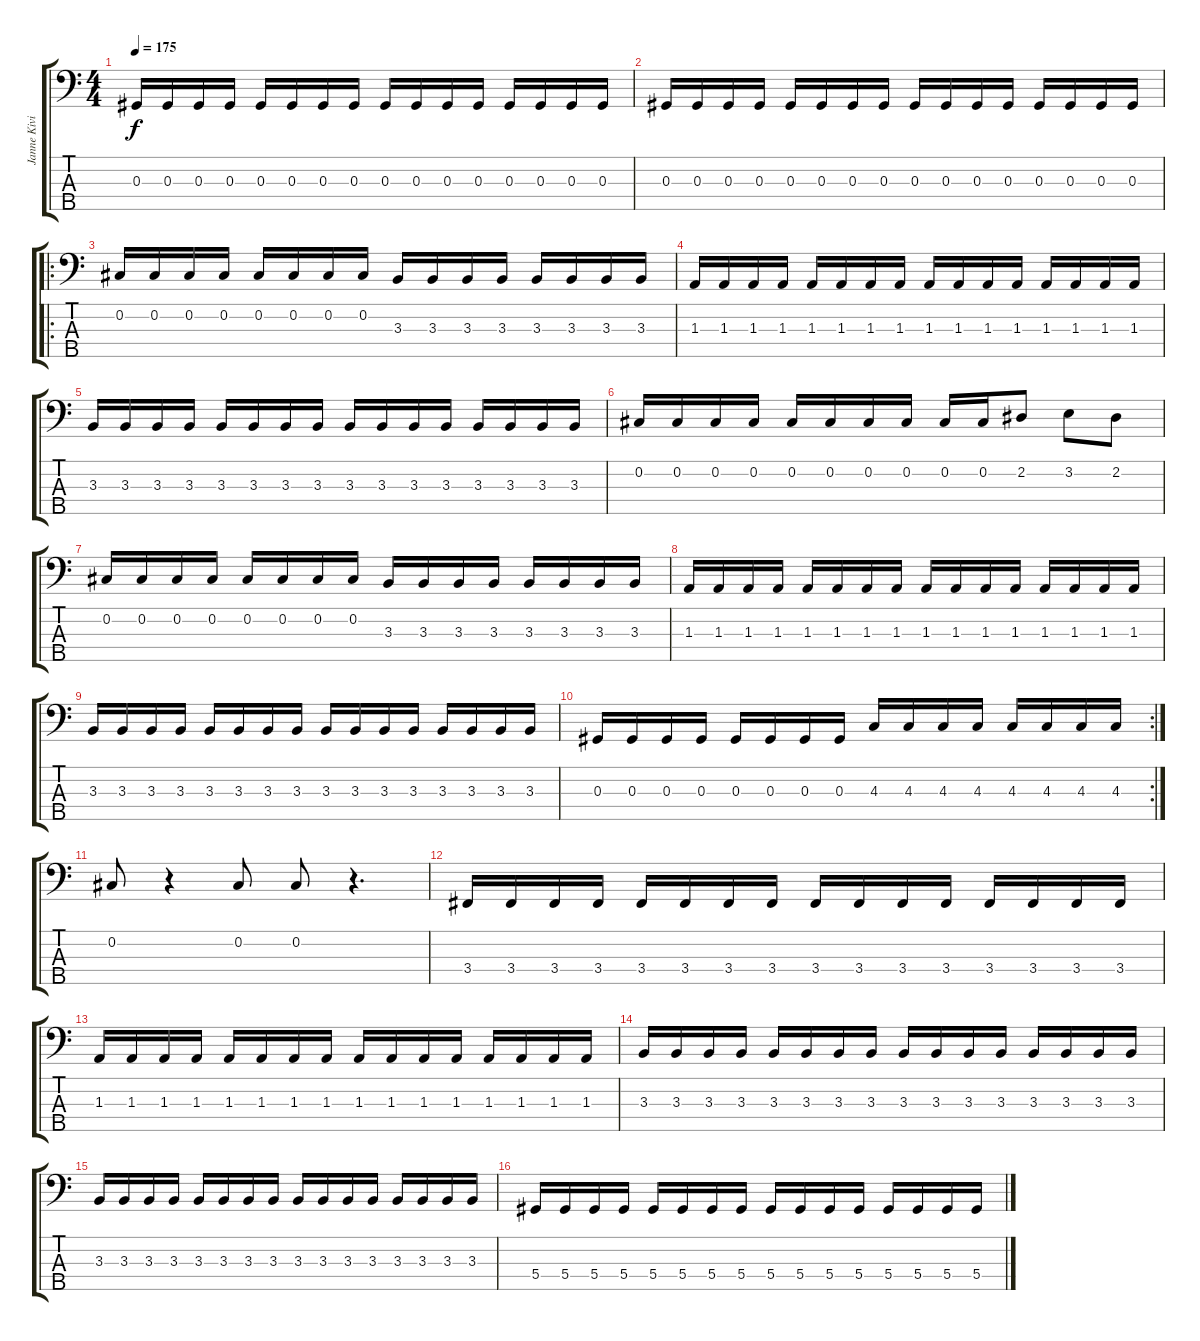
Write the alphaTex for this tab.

\track ("Janne Kivilahti" "Janne Kivi") {instrument electricbassfinger}
\staff {score tabs}
\tuning (Gb2 Db2 Ab1 Eb1 Bb0) {hide}
\ts (4 4)
\tempo 175
\clef f4
\ks c
0.3.16{dy f} 0.3.16 0.3.16 0.3.16 0.3.16 0.3.16 0.3.16 0.3.16 0.3.16 0.3.16 0.3.16 0.3.16 0.3.16 0.3.16 0.3.16 0.3.16 |
0.3.16 0.3.16 0.3.16 0.3.16 0.3.16 0.3.16 0.3.16 0.3.16 0.3.16 0.3.16 0.3.16 0.3.16 0.3.16 0.3.16 0.3.16 0.3.16 |
\ro
0.2.16 0.2.16 0.2.16 0.2.16 0.2.16 0.2.16 0.2.16 0.2.16 3.3.16 3.3.16 3.3.16 3.3.16 3.3.16 3.3.16 3.3.16 3.3.16 |
1.3.16 1.3.16 1.3.16 1.3.16 1.3.16 1.3.16 1.3.16 1.3.16 1.3.16 1.3.16 1.3.16 1.3.16 1.3.16 1.3.16 1.3.16 1.3.16 |
3.3.16 3.3.16 3.3.16 3.3.16 3.3.16 3.3.16 3.3.16 3.3.16 3.3.16 3.3.16 3.3.16 3.3.16 3.3.16 3.3.16 3.3.16 3.3.16 |
0.2.16 0.2.16 0.2.16 0.2.16 0.2.16 0.2.16 0.2.16 0.2.16 0.2.16 0.2.16 2.2.8 3.2.8 2.2.8 |
0.2.16 0.2.16 0.2.16 0.2.16 0.2.16 0.2.16 0.2.16 0.2.16 3.3.16 3.3.16 3.3.16 3.3.16 3.3.16 3.3.16 3.3.16 3.3.16 |
1.3.16 1.3.16 1.3.16 1.3.16 1.3.16 1.3.16 1.3.16 1.3.16 1.3.16 1.3.16 1.3.16 1.3.16 1.3.16 1.3.16 1.3.16 1.3.16 |
3.3.16 3.3.16 3.3.16 3.3.16 3.3.16 3.3.16 3.3.16 3.3.16 3.3.16 3.3.16 3.3.16 3.3.16 3.3.16 3.3.16 3.3.16 3.3.16 |
\rc 2
0.3.16 0.3.16 0.3.16 0.3.16 0.3.16 0.3.16 0.3.16 0.3.16 4.3.16 4.3.16 4.3.16 4.3.16 4.3.16 4.3.16 4.3.16 4.3.16 |
0.2.8 r.4 0.2.8 0.2.8 r.4{d} |
3.4.16 3.4.16 3.4.16 3.4.16 3.4.16 3.4.16 3.4.16 3.4.16 3.4.16 3.4.16 3.4.16 3.4.16 3.4.16 3.4.16 3.4.16 3.4.16 |
1.3.16 1.3.16 1.3.16 1.3.16 1.3.16 1.3.16 1.3.16 1.3.16 1.3.16 1.3.16 1.3.16 1.3.16 1.3.16 1.3.16 1.3.16 1.3.16 |
3.3.16 3.3.16 3.3.16 3.3.16 3.3.16 3.3.16 3.3.16 3.3.16 3.3.16 3.3.16 3.3.16 3.3.16 3.3.16 3.3.16 3.3.16 3.3.16 |
3.3.16 3.3.16 3.3.16 3.3.16 3.3.16 3.3.16 3.3.16 3.3.16 3.3.16 3.3.16 3.3.16 3.3.16 3.3.16 3.3.16 3.3.16 3.3.16 |
5.4.16 5.4.16 5.4.16 5.4.16 5.4.16 5.4.16 5.4.16 5.4.16 5.4.16 5.4.16 5.4.16 5.4.16 5.4.16 5.4.16 5.4.16 5.4.16
